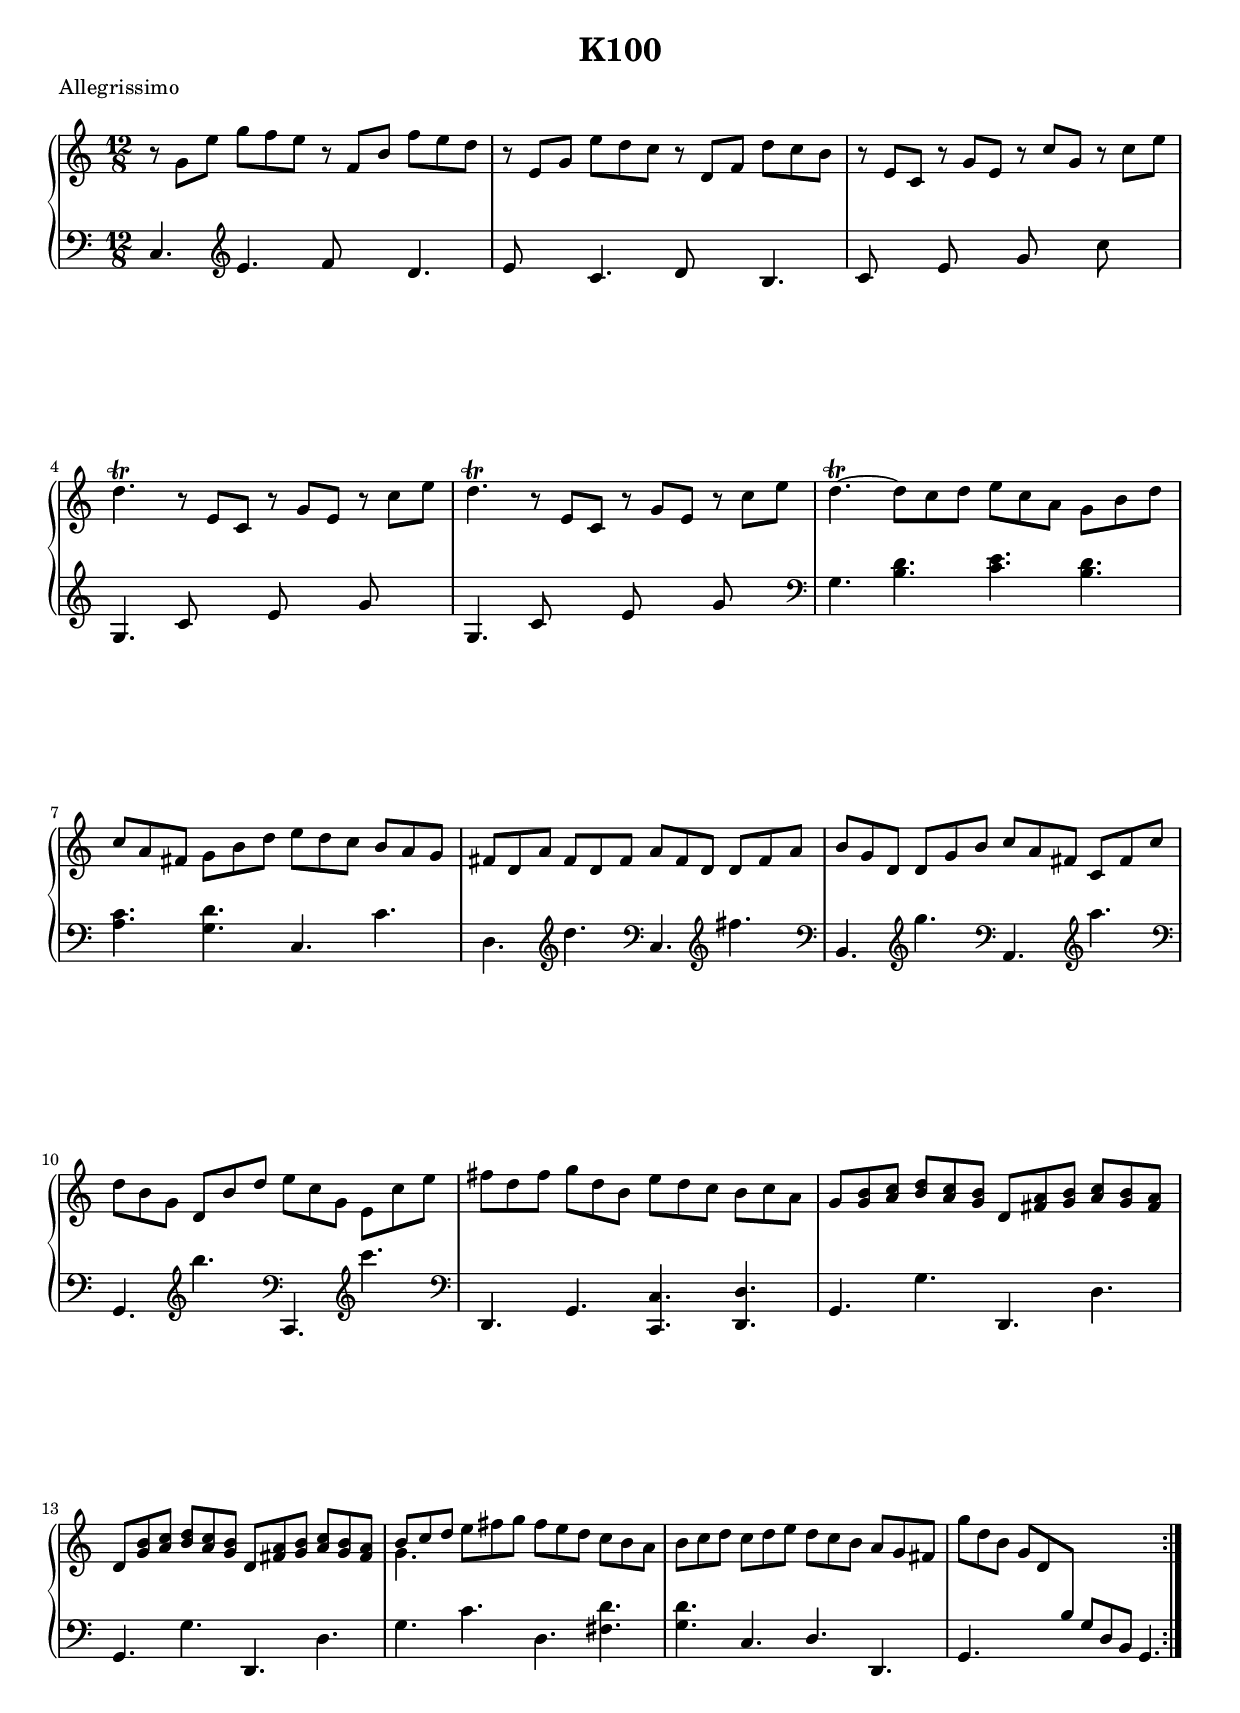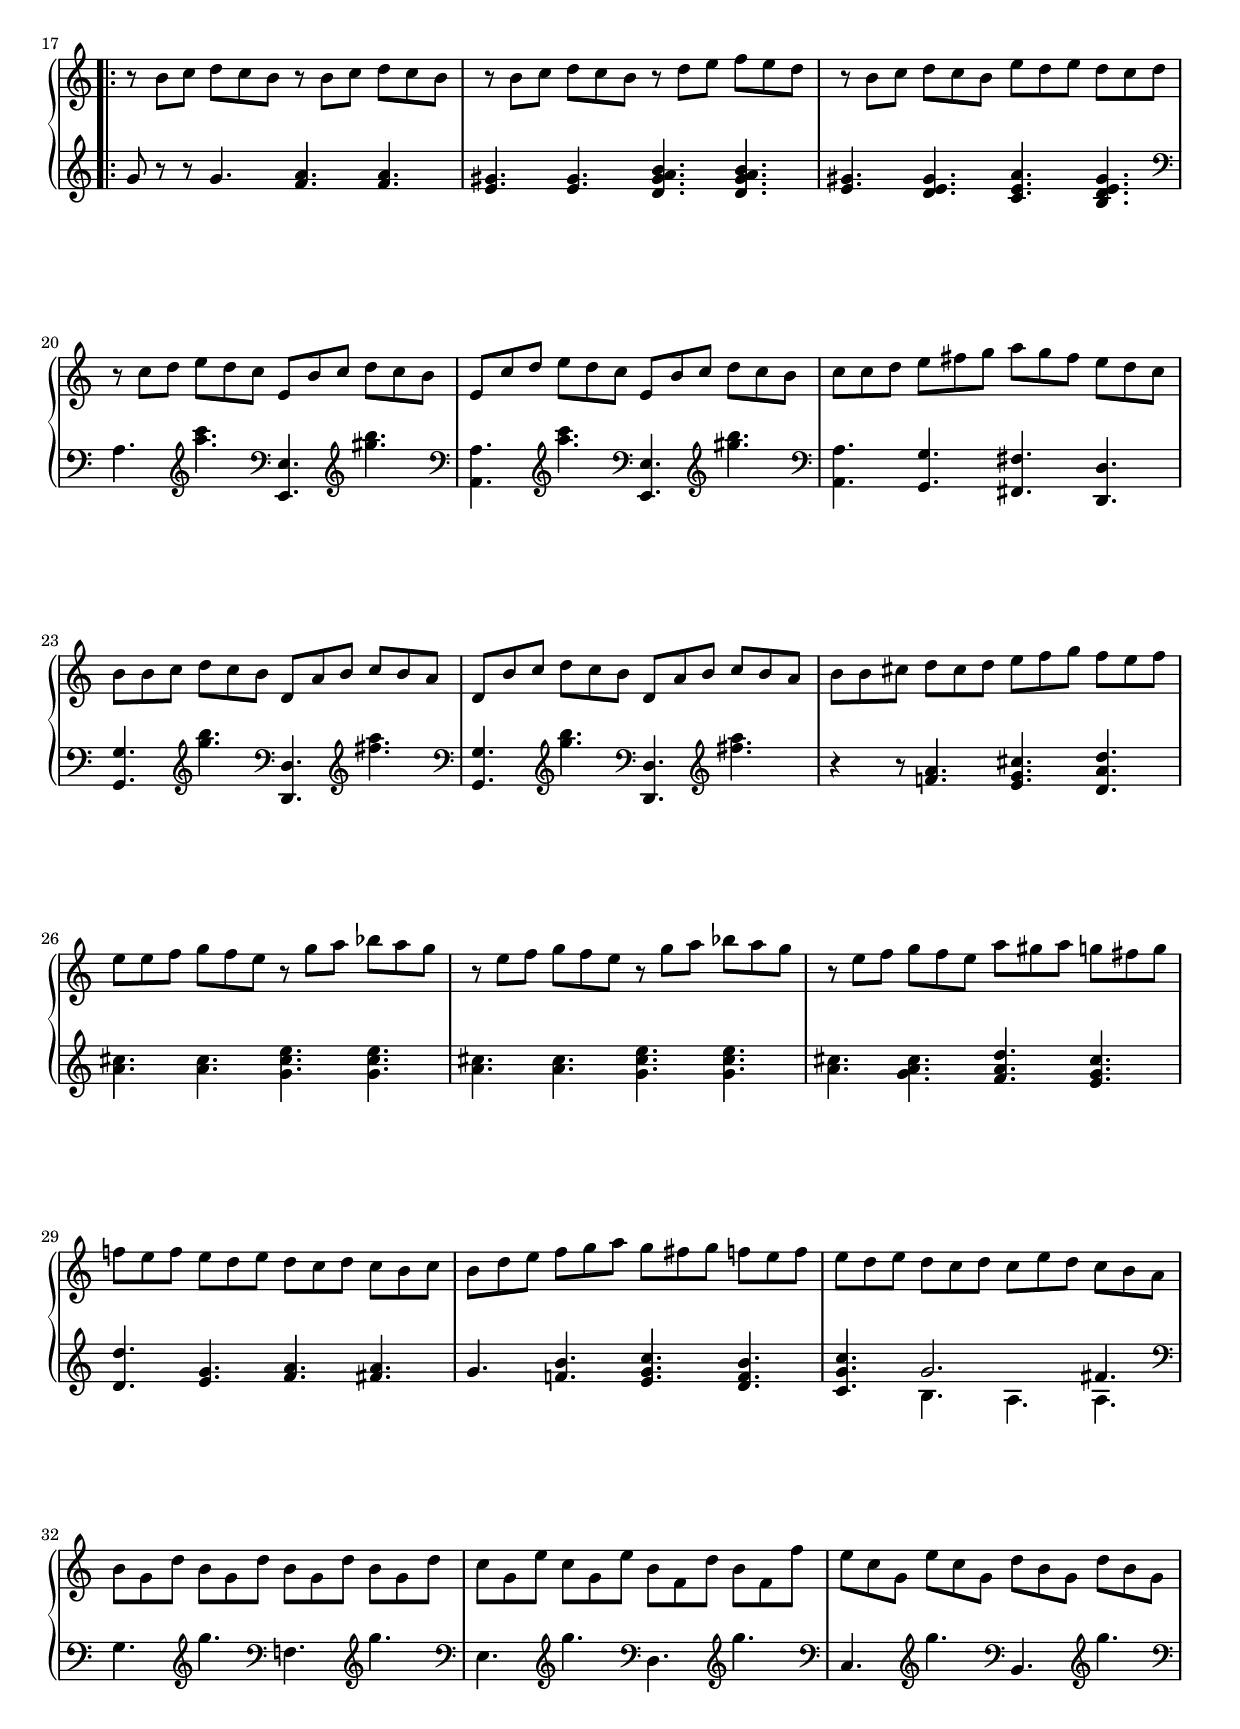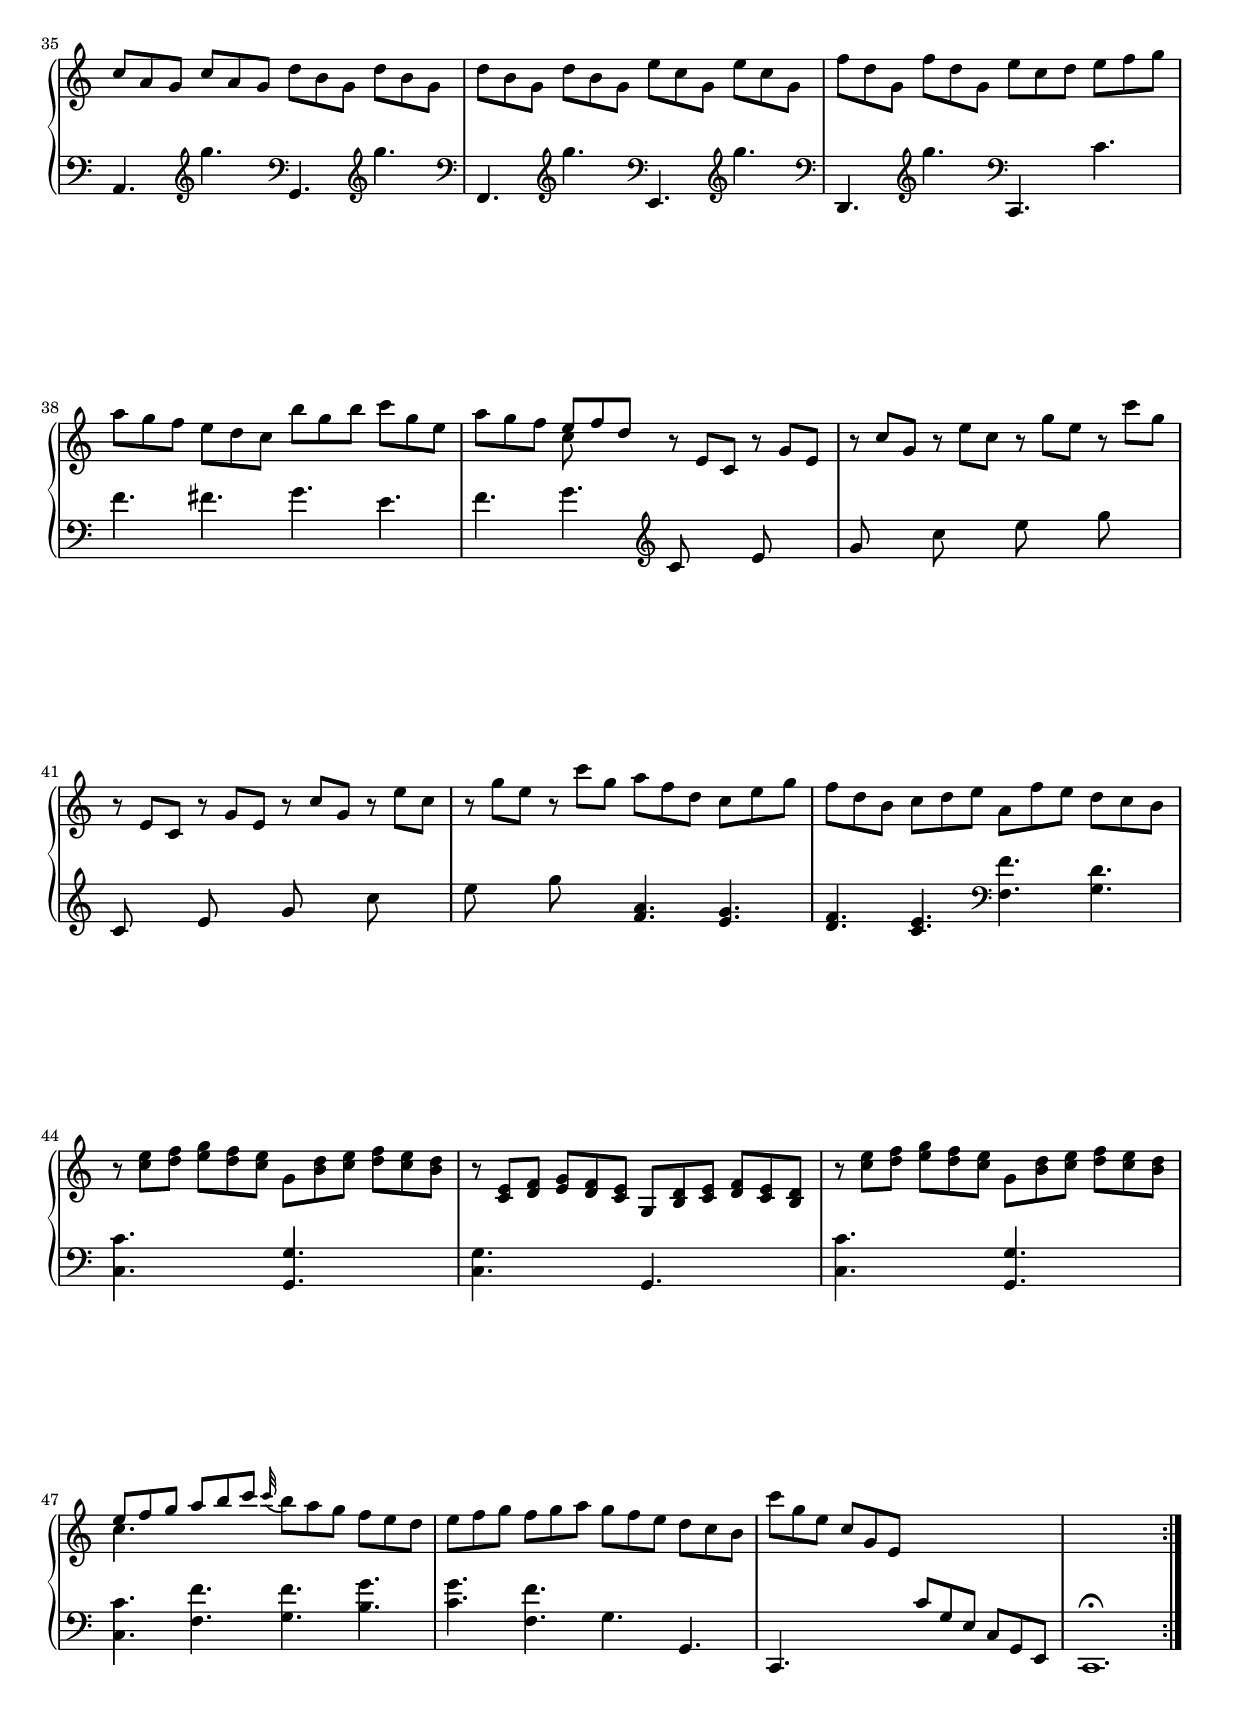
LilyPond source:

\version "2.18.2"

breaks = {
  \repeat volta 2 {
    s1.*3 \break s1.*3 \break s1.*3 \break s1.*3 \break s1.*4 \pageBreak
  }
  \repeat volta 2 {
    s1.*3 \break s1.*3 \break s1.*3 \break s1.*3 \break s1.*3 \break s1.*3 \pageBreak  
    s1.*3 \break s1.*3 \break s1.*3 \break s1.*3 \break s1.*4 \pageBreak  
  }
}

#(set-global-staff-size 18)

\paper {
  #(set-paper-size "a4")
  print-page-number = ##f
  between-system-padding = #0.1
  between-system-space = #0.1
  ragged-last-bottom = ##f
  ragged-bottom = ##f
}

\version "2.18.2"

su = \stemUp
sd = \stemDown
sn = \stemNeutral
tu = \tieUp
td = \tieDown
tn = \tieNeutral
cstr = \change Staff = "right"
cstl = \change Staff = "left"

\header {
  title = "K100"
  meter = "Allegrissimo"
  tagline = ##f
}

global = {
  \key c \major
  \time 12/8
}

right = \relative c'' {
  \global
 
  \repeat volta 2 {
    r8 g e' g f e r f, b f' e d
    r8 e, g e' d c r d, f d' c b
    r e, c r g' e r c' g r c e
    
    d4.-\trill r8 e, c r g' e r c' e
    d4.-\trill r8 e, c r g' e r c' e
    d4.-\trill ~ d8 c d e c a g b d
    
    c a fis g b d e d c b a g
    fis d a' fis d fis a fis d d fis a
    b g d d g b c a fis c fis c'
    
    d b g d b' d e c g \sd e c' e \sn
    fis d fis g d b e d c b c a \su 
    << { s b c d c b s a b c b a } { g g a b a g d fis g a g fis } >>
    
    << { s b c d c b s a b c b a } { d, g a b a g d fis g a g fis } >>
    \sn << { b c d } \\ { g,4. } >> e'8 fis g fis e d c b a
    b c d c d e d c b a g fis
    g' d b \su g d \cstl b g d b g4. \sn 
  }
  
  \repeat volta 2 {
    \cstr r8 b'' c d c b r b c d c b
    r b c d c b r d e f e d
    r b c d c b e d e d c d
    
    r c d e d c e, b' c d c b
    e, c' d e d c e, b' c d c b
    c c d e fis g a g fis e d c
    
    b b c d c b \su d, a' b c b a
    d, b' c \sd d c b \su d, a' b c b a
    \sn b b cis d cis d e f g f e f
    
    e e f g f e r g a bes a g
    r e f g f e r g a bes a g
    r e f g f e a gis a g fis g
    
    f! e f e d e d c d c b c
    b d e f g a g fis g f e f
    e d e d c d c e d c b a
    
    \sd b g d' b g d' b g d' b g d'
    c g e' c g e' b f d' b f f'
    e c g e' c g d' b g d' b g
    
    \sn c a g c a g d' b g d' b g
    d' b g d' b g e' c g e' c g
    f' d g, f'd g, e' c d e f g
    
    a g f e d c b' g b c g e
    a g f << { e f d } \\ { c } >> r e, c r g' e
    r c' g r e' c r g' e r c' g

    r e, c r g' e r c' g r e' c
    r g' e r c' g a f d c e g
    f d b c d e a, f' e d c b
    
    r << { e f g f e s d e f e d } { c d e d c g b c d c b } >>
    r << { e, f g f e s d e f e d } { c d e d c g b c d c b } >>
    r << { e' f g f e s d e f e d } { c d e d c g b c d c b } >>
    
    << { e f g a[ b c] } \\ { c,4. } >>  \appoggiatura c'32 b8 a g f e d
    e f g f g a g f e d c b
    c' g e \su c g e \cstl c g e c g e
    c1.-\fermata
  }
}
 
left = \relative c {
  \global
  
  \repeat volta 2 {
    c4. \clef treble e' f8 s4 d4.
    e8 s4 c4. d8 s4 b4.
    c8 s4 e8 s4 g8 s4 c8 s4
    
    g,4. c8 s4 e8 s4 g8 s4
    g,4. c8 s4 e8 s4 g8 s4
    \clef bass g,4. <b d> <c e> <b d>    
    <a c> <g d'> c, c'
    
    << { \sn s4. \clef treble d' s \clef treble fis
        s \clef treble g s \clef treble a
        s \clef treble b s \clef treble c
      } \\
      { \sn \clef bass d,,,4. s \clef bass c s
        \clef bass b s \clef bass a s
        \clef bass g s \clef bass c, s
    } >>
    
    \clef bass d g <c, c'> <d d'>
    g g' d, d'
    g, g' d, d'
    
    g c d, <fis d'>
    <g d'> c, \once \su d d,
    g s s2.
  }
  \once \set Staff.explicitClefVisibility = #end-of-line-invisible 
  
  \repeat volta 2 {
    \clef treble g''8 r r g4. <f a> <f a> 
    <e gis> <e gis> <d gis a b> <d gis a b>
    <e gis> <d e gis> <c e a> <b d e gis>
    
    << { \sn \clef bass a s \clef bass <e, e'> s
         \clef bass <a a'> s \clef bass <e e'> s } \\
       { \sn s \clef treble <a''' c> s \clef treble <gis b>
         s \clef treble <a c> s \clef treble <gis b> } >>
    \clef bass <a,,, a'> <g g'> <fis fis'> <d d'>
     
    << { \sn \clef bass <g g'> s \clef bass <d d'> s
         \clef bass <g g'> s \clef bass <d d'> s } \\
       { \sn s \clef treble <g''' b> s \clef treble <fis a>
         s \clef treble <g b> s \clef treble <fis a> } >>
     r4 r8 <f,! a>4. <e g cis> <d a' d>
     
     \sd <a' cis> <a cis> <g cis e> <g cis e>
     <a cis> <a cis> <g cis e> <g cis e>
     <a cis> <g a cis> \sn <f a d> <e g cis>
     
     <d d'> <e g> <f a> <fis a>
     g <f! b> <e g c> <d f b>
     <c g' c> << { g'2. fis4. } \\ { b,4. a a } >>
     
     << { \sn \clef bass g s \clef bass f! s
          \clef bass e s \clef bass d s
          \clef bass c s \clef bass b s
          \clef bass a s \clef bass g s
          \clef bass f s \clef bass e s
          \clef bass d s \clef bass c } \\
        { \sn s \clef treble g'''' s \clef treble g
          s \clef treble g s \clef treble g
          s \clef treble g s \clef treble g
          s \clef treble g s \clef treble g
          s \clef treble g s \clef treble g
          s \clef treble g } >> c,,
      
     f fis g  e
     f g \clef treble c,8 s4 e8 s4
     g8 s4 c8 s4 e8 s4 g8 s4
     
     c,,8 s4 e8 s4 g8 s4 c8 s4 
     e8 s4 g8 s4 <f, a>4. <e g>
     <d f> <c e> \clef bass <f, f'> <g d'>
     
     <c, c'> s <g g'> s
     <c g'> s g s
     <c c'> s <g g'> s
     
     <c c'> <f f'> <g f'> <b g'>
     <c g'> <f, f'> g g,
     c, s s2.
     s1.
  }
}

\score {
  \new PianoStaff <<
    \new Staff = "right" {
      << 
        \breaks
        \right
      >>
    }
    \new Staff = "left" { 
      <<
        \breaks
        \clef bass \left 
      >>
    }
  >>
  \layout { indent = 0 }
}
